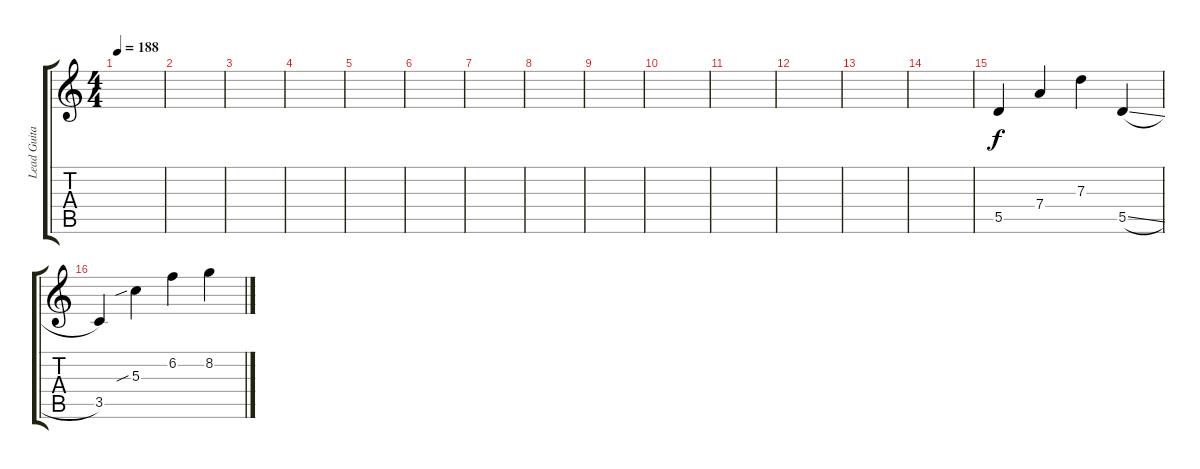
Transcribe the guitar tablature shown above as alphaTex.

\track ("Lead Guitar" "Lead Guita") {instrument overdrivenguitar}
\staff {score tabs}
\tuning (E4 B3 G3 D3 A2 D2) {hide}
\ts (4 4)
\tempo 188
\clef g2
\ks c
|
|
|
|
|
|
|
|
|
|
|
|
|
|
5.5.4 7.4.4 7.3.4 5.5{sl}.4 |
3.5.4 5.3{sib}.4 6.2.4 8.2.4
